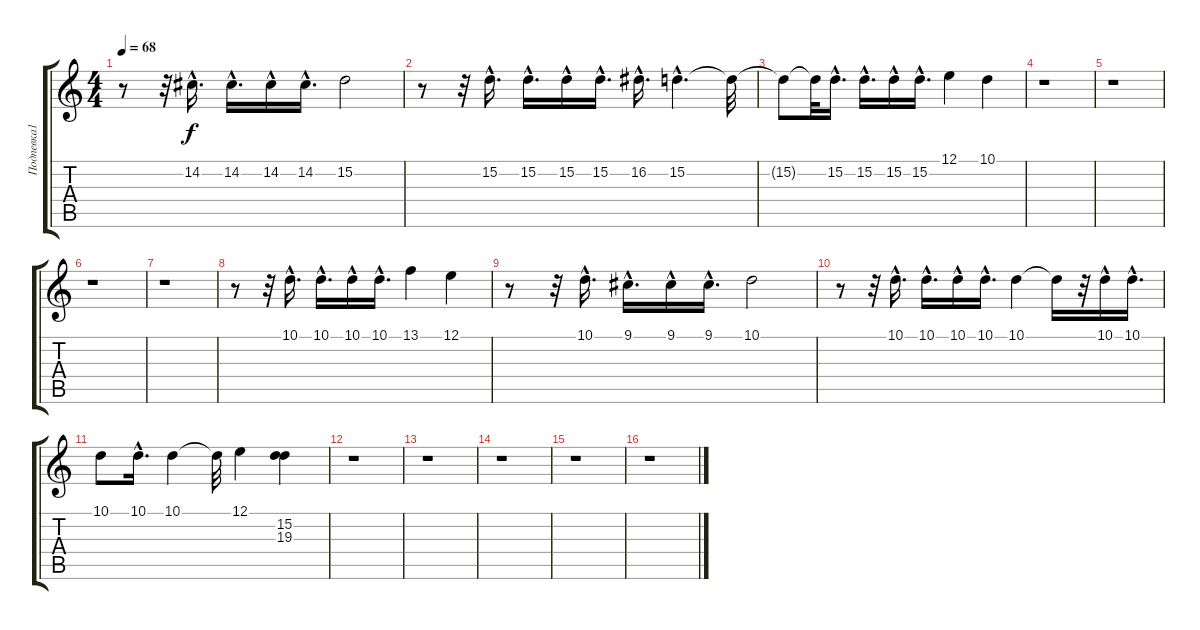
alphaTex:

\track ("Подпевка1" "Подпевка1") {instrument synthvoice}
\staff {score tabs}
\tuning (E4 B3 G3 D3 A2 E2) {hide}
\ts (4 4)
\tempo 68
\clef g2
\ks c
r.8{dy f} r.32 14.2{hac}.16{d} 14.2{hac}.16{d} 14.2{hac}.16 14.2{hac}.16{d} 15.2.2 |
r.8 r.32 15.2{hac}.16{d} 15.2{hac}.16{d} 15.2{hac}.16 15.2{hac}.16{d} 16.2{hac}.16{d} 15.2{hac}.4{d} 15.2{t}.32 |
15.2{t}.8 15.2{t}.32 15.2{hac}.16{d} 15.2{hac}.16{d} 15.2{hac}.16 15.2{hac}.16{d} 12.1.4 10.1.4 |
r.1 |
r.1 |
r.1 |
r.1 |
r.8 r.32 10.1{hac}.16{d} 10.1{hac}.16{d} 10.1{hac}.16 10.1{hac}.16{d} 13.1.4 12.1.4 |
r.8 r.32 10.1{hac}.16{d} 9.1{hac}.16{d} 9.1{hac}.16 9.1{hac}.16{d} 10.1.2 |
r.8 r.32 10.1{hac}.16{d} 10.1{hac}.16{d} 10.1{hac}.16 10.1{hac}.16{d} 10.1.4 10.1{t}.16 r.32 10.1{hac}.16 10.1{hac}.16{d} |
10.1.8 10.1{hac}.16{d} 10.1.4 10.1{t}.32 12.1.4 (15.2 19.3).4 |
r.1 |
r.1 |
r.1 |
r.1 |
r.1
